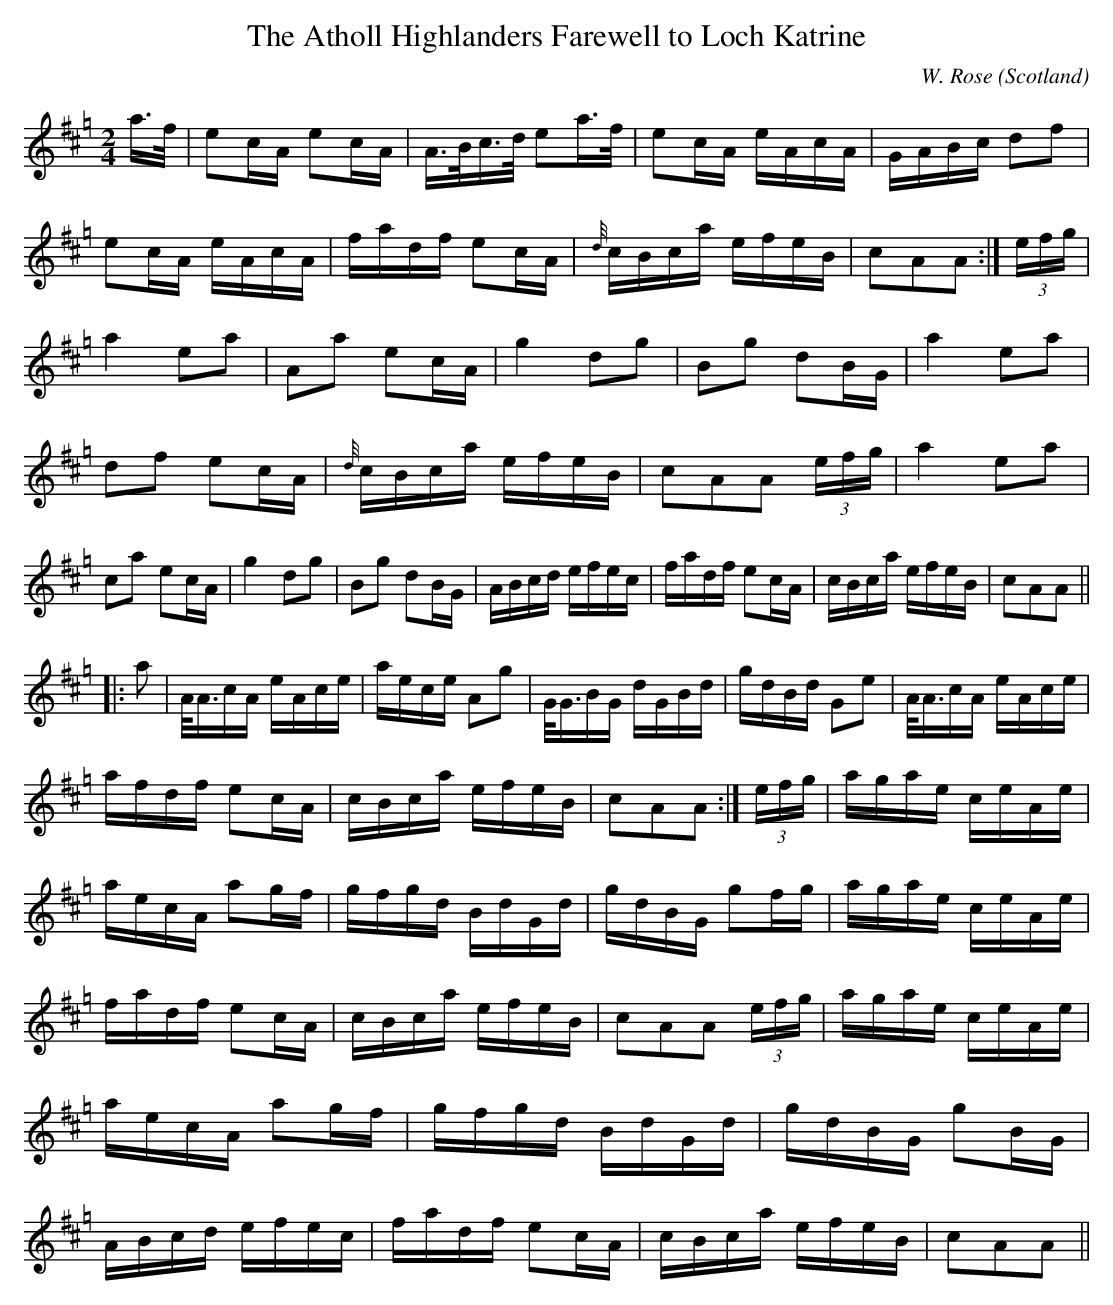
X:1
T:Atholl Highlanders Farewell to Loch Katrine, The
O:Scotland
M:2/4
C:W. Rose
K:Hp
a>f |\
e2cA e2cA| A>Bc>d e2a>f| e2cA eAcA| GABc d2f2|\
e2cA eAcA| fadf e2cA| {d}cBca efeB| c2A2A2 :|\
(3efg|\
a4 e2a2 | A2a2 e2cA | g4 d2g2 | B2g2 d2BG |\
a4e2a2| d2f2 e2cA| {d}cBca efeB| c2A2A2 (3efg|\
a4e2a2| c2a2 e2cA| g4d2g2 | B2g2 d2BG |\
ABcd efec | fadf e2cA | cBca efeB | c2A2A2 ||*
|:a2|\
A<AcA eAce| aece A2g2| G<GBG dGBd| gdBd G2e2 |\
A<AcA eAce| afdf e2cA| cBca efeB | c2A2A2:|\
(3efg|\
agae ceAe|aecA a2gf| gfgd BdGd| gdBG g2fg|\
agae ceAe| fadf e2cA | cBca efeB| c2A2A2 (3efg|\
agae ceAe| aecA a2gf| gfgd BdGd | gdBG g2BG|\
ABcd efec | fadf e2cA| cBca efeB | c2A2A2||**
